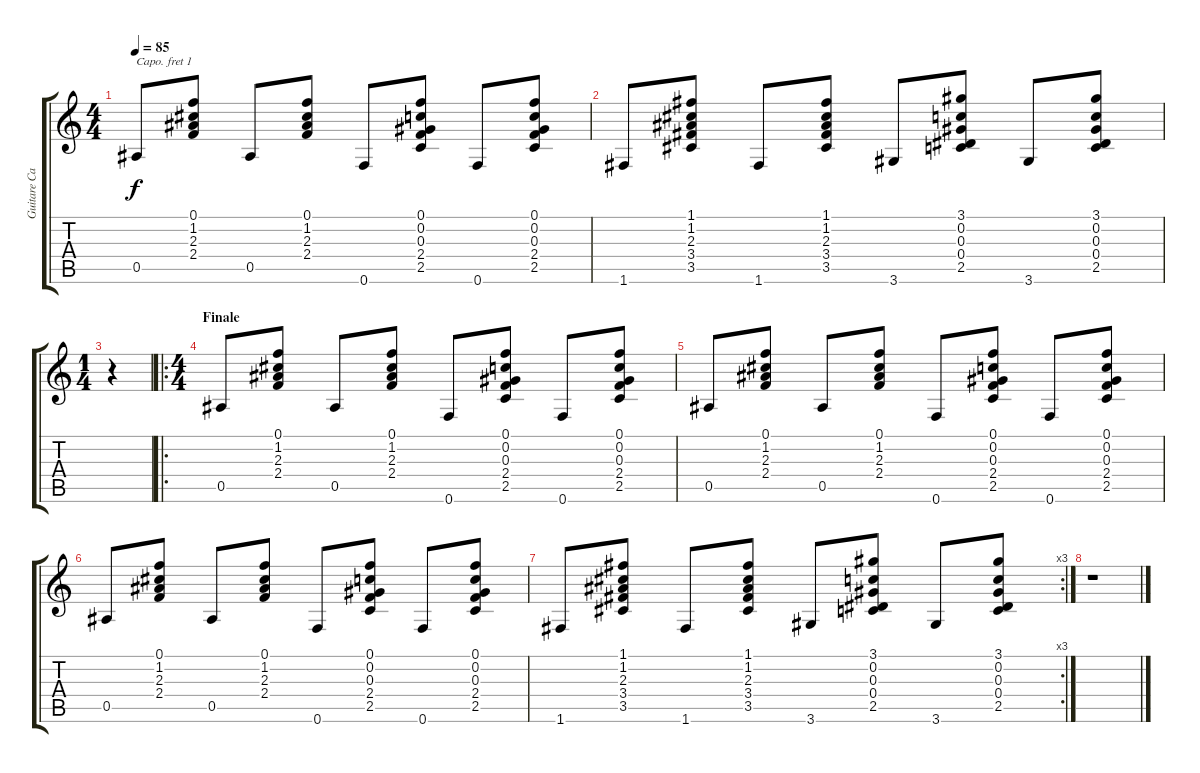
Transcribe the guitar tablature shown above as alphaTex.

\track ("Guitare Capo 1" "Guitare Ca") {instrument acousticguitarsteel}
\staff {score tabs}
\capo 1
\tuning (E4 B3 G3 D3 A2 E2) {hide}
\ts (4 4)
\tempo 85
\clef g2
\ks c
0.5.8{dy f} (0.1 1.2 2.3 2.4).8 0.5.8 (0.1 1.2 2.3 2.4).8 0.6.8 (0.1 0.2 0.3 2.4 2.5).8 0.6.8 (0.1 0.2 0.3 2.4 2.5).8 |
1.6.8 (1.1 1.2 2.3 3.4 3.5).8 1.6.8 (1.1 1.2 2.3 3.4 3.5).8 3.6.8 (3.1 0.2 0.3 0.4 2.5).8 3.6.8 (3.1 0.2 0.3 0.4 2.5).8 |
\ts (1 4)
r.4 |
\ro
\ts (4 4)
\section ("" "Finale")
0.5.8 (0.1 1.2 2.3 2.4).8 0.5.8 (0.1 1.2 2.3 2.4).8 0.6.8 (0.1 0.2 0.3 2.4 2.5).8 0.6.8 (0.1 0.2 0.3 2.4 2.5).8 |
0.5.8 (0.1 1.2 2.3 2.4).8 0.5.8 (0.1 1.2 2.3 2.4).8 0.6.8 (0.1 0.2 0.3 2.4 2.5).8 0.6.8 (0.1 0.2 0.3 2.4 2.5).8 |
0.5.8 (0.1 1.2 2.3 2.4).8 0.5.8 (0.1 1.2 2.3 2.4).8 0.6.8 (0.1 0.2 0.3 2.4 2.5).8 0.6.8 (0.1 0.2 0.3 2.4 2.5).8 |
\rc 3
1.6.8 (1.1 1.2 2.3 3.4 3.5).8 1.6.8 (1.1 1.2 2.3 3.4 3.5).8 3.6.8 (3.1 0.2 0.3 0.4 2.5).8 3.6.8 (3.1 0.2 0.3 0.4 2.5).8 |
r.1
